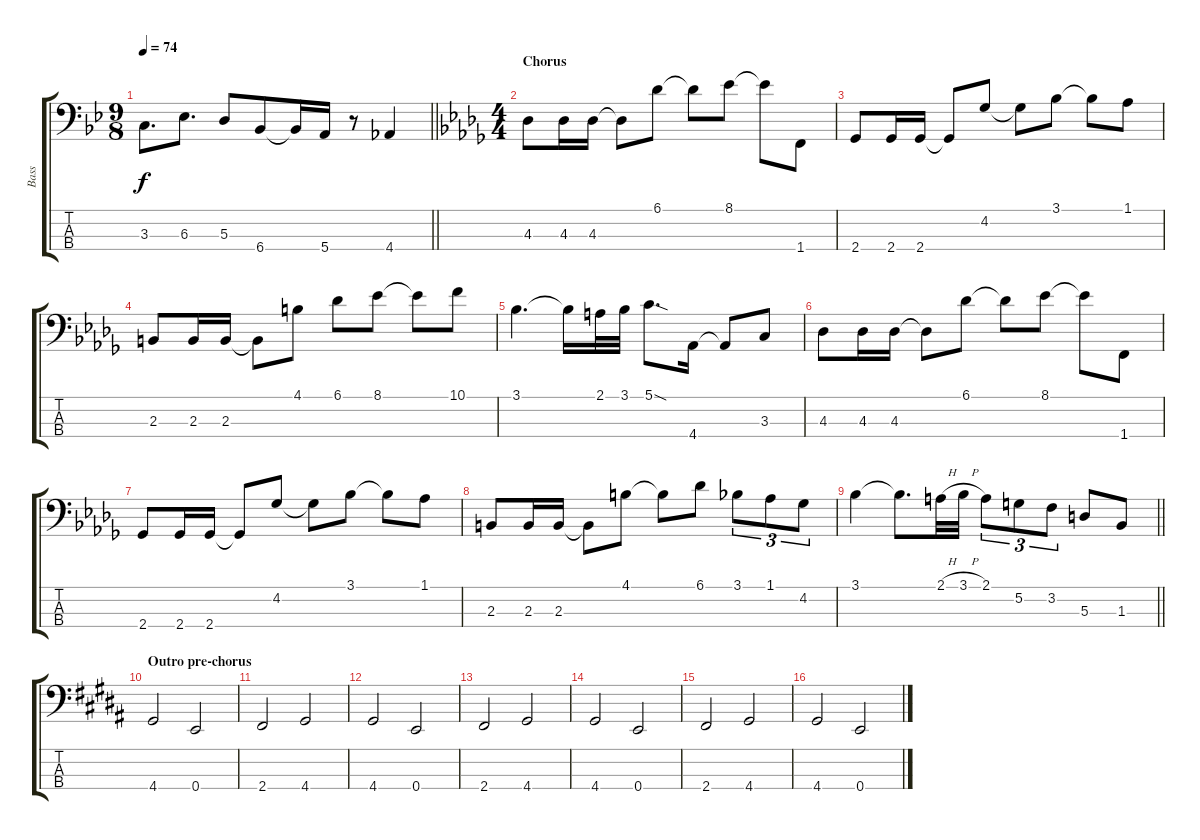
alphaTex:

\track ("Bass" "Bass") {instrument electricbassfinger}
\staff {score tabs}
\tuning (G2 D2 A1 E1) {hide}
\ts (9 8)
\tempo 74
\clef f4
\barLineRight lightlight
\ks gminor
3.3.8{d dy f} 6.3.8{d} 5.3.8 6.4.8 6.4{t}.16 5.4.16 r.8 4.4.4 |
\ts (4 4)
\section ("" "Chorus")
\ks db
4.3.8 4.3.16 4.3.16 4.3{t}.8 6.1.8 6.1{t}.8 8.1.8 8.1{t}.8 1.4.8 |
2.4.8 2.4.16 2.4.16 2.4{t}.8 4.2.8 4.2{t}.8 3.1.8 3.1{t}.8 1.1.8 |
2.3.8 2.3.16 2.3.16 2.3{t}.8 4.1.8 6.1.8 8.1.8 8.1{t}.8 10.1.8 |
3.1.4{d} 3.1{t}.16 2.1.32 3.1.32 5.1{sod}.8{d} 4.4.16 4.4{t}.8 3.3.8 |
4.3.8 4.3.16 4.3.16 4.3{t}.8 6.1.8 6.1{t}.8 8.1.8 8.1{t}.8 1.4.8 |
2.4.8 2.4.16 2.4.16 2.4{t}.8 4.2.8 4.2{t}.8 3.1.8 3.1{t}.8 1.1.8 |
2.3.8 2.3.16 2.3.16 2.3{t}.8 4.1.8 4.1{t}.8 6.1.8 3.1.8{tu (3 2)} 1.1.8{tu (3 2)} 4.2.8{tu (3 2)} |
\barLineRight lightlight
3.1.4 3.1{t}.8{d} 2.1{h}.32 3.1{h}.32 2.1.8{tu (3 2)} 5.2.8{tu (3 2)} 3.2.8{tu (3 2)} 5.3.8 1.3.8 |
\section ("" "Outro pre-chorus")
\ks g#minor
4.4.2 0.4.2 |
2.4.2 4.4.2 |
4.4.2 0.4.2 |
2.4.2 4.4.2 |
4.4.2 0.4.2 |
2.4.2 4.4.2 |
4.4.2 0.4.2
